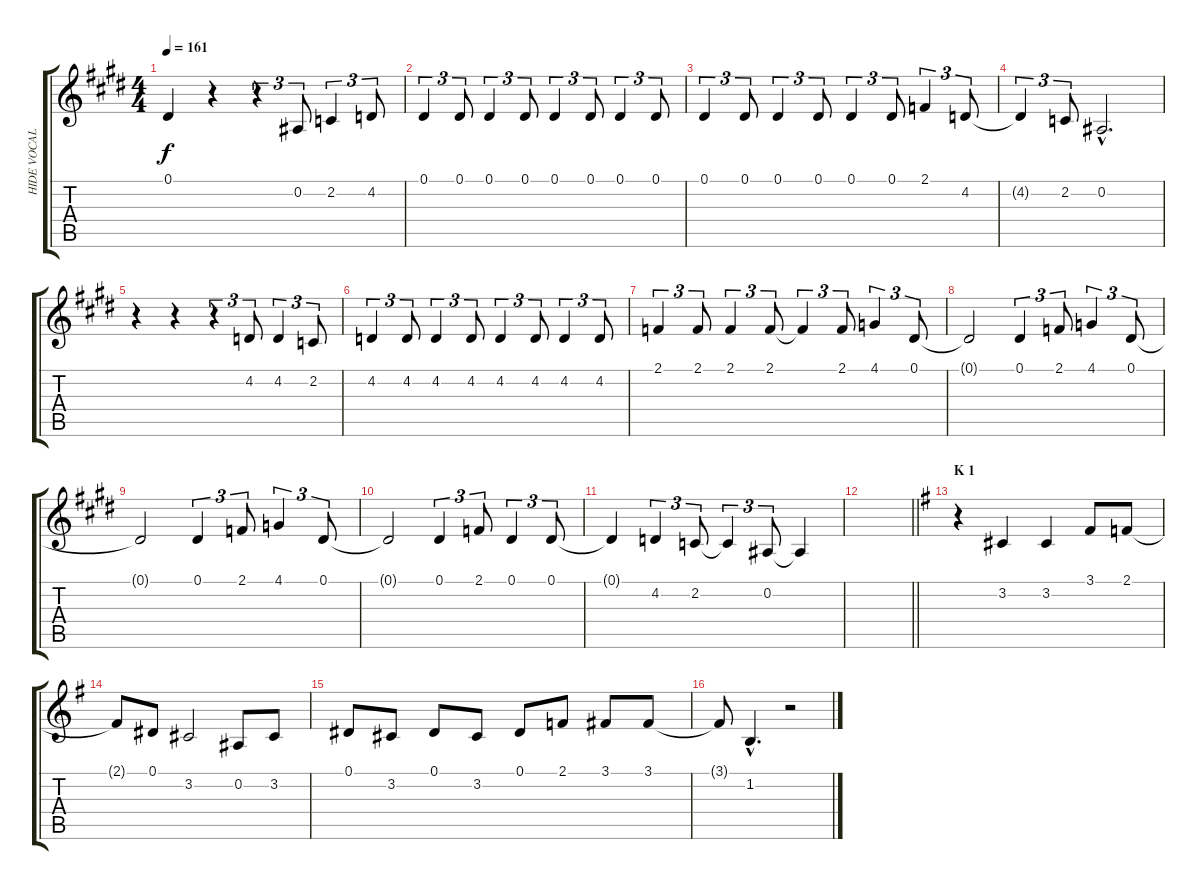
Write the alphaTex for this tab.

\track ("HIDE VOCAL" "HIDE VOCAL") {instrument oboe}
\staff {score tabs}
\tuning (Eb4 Bb3 Gb3 Db3 Ab2 Eb2) {hide}
\ts (4 4)
\tempo 161
\clef g2
\ks e
0.1{t}.4{dy f} r.4 r.4{tu (3 2)} 0.2.8{tu (3 2)} 2.2.4{tu (3 2)} 4.2.8{tu (3 2)} |
0.1.4{tu (3 2)} 0.1.8{tu (3 2)} 0.1.4{tu (3 2)} 0.1.8{tu (3 2)} 0.1.4{tu (3 2)} 0.1.8{tu (3 2)} 0.1.4{tu (3 2)} 0.1.8{tu (3 2)} |
0.1.4{tu (3 2)} 0.1.8{tu (3 2)} 0.1.4{tu (3 2)} 0.1.8{tu (3 2)} 0.1.4{tu (3 2)} 0.1.8{tu (3 2)} 2.1.4{tu (3 2)} 4.2.8{tu (3 2)} |
4.2{t}.4{tu (3 2)} 2.2.8{tu (3 2)} 0.2{hac}.2{d} |
r.4 r.4 r.4{tu (3 2)} 4.2.8{tu (3 2)} 4.2.4{tu (3 2)} 2.2.8{tu (3 2)} |
4.2.4{tu (3 2)} 4.2.8{tu (3 2)} 4.2.4{tu (3 2)} 4.2.8{tu (3 2)} 4.2.4{tu (3 2)} 4.2.8{tu (3 2)} 4.2.4{tu (3 2)} 4.2.8{tu (3 2)} |
2.1.4{tu (3 2)} 2.1.8{tu (3 2)} 2.1.4{tu (3 2)} 2.1.8{tu (3 2)} 2.1{t}.4{tu (3 2)} 2.1.8{tu (3 2)} 4.1.4{tu (3 2)} 0.1.8{tu (3 2)} |
0.1{t}.2 0.1.4{tu (3 2)} 2.1.8{tu (3 2)} 4.1.4{tu (3 2)} 0.1.8{tu (3 2)} |
0.1{t}.2 0.1.4{tu (3 2)} 2.1.8{tu (3 2)} 4.1.4{tu (3 2)} 0.1.8{tu (3 2)} |
0.1{t}.2 0.1.4{tu (3 2)} 2.1.8{tu (3 2)} 0.1.4{tu (3 2)} 0.1.8{tu (3 2)} |
0.1{t}.4 4.2.4{tu (3 2)} 2.2.8{tu (3 2)} 2.2{t}.4{tu (3 2)} 0.2.8{tu (3 2)} 0.2{t}.4 |
\barLineRight lightlight
|
\section ("" "K 1")
\ks g
r.4{volume 12} 3.2.4 3.2.4 3.1.8 2.1.8 |
2.1{t}.8 0.1.8 3.2.2 0.2.8 3.2.8 |
0.1.8 3.2.8 0.1.8 3.2.8 0.1.8 2.1.8 3.1.8 3.1.8 |
3.1{t}.8 1.2{hac}.4{d} r.2
